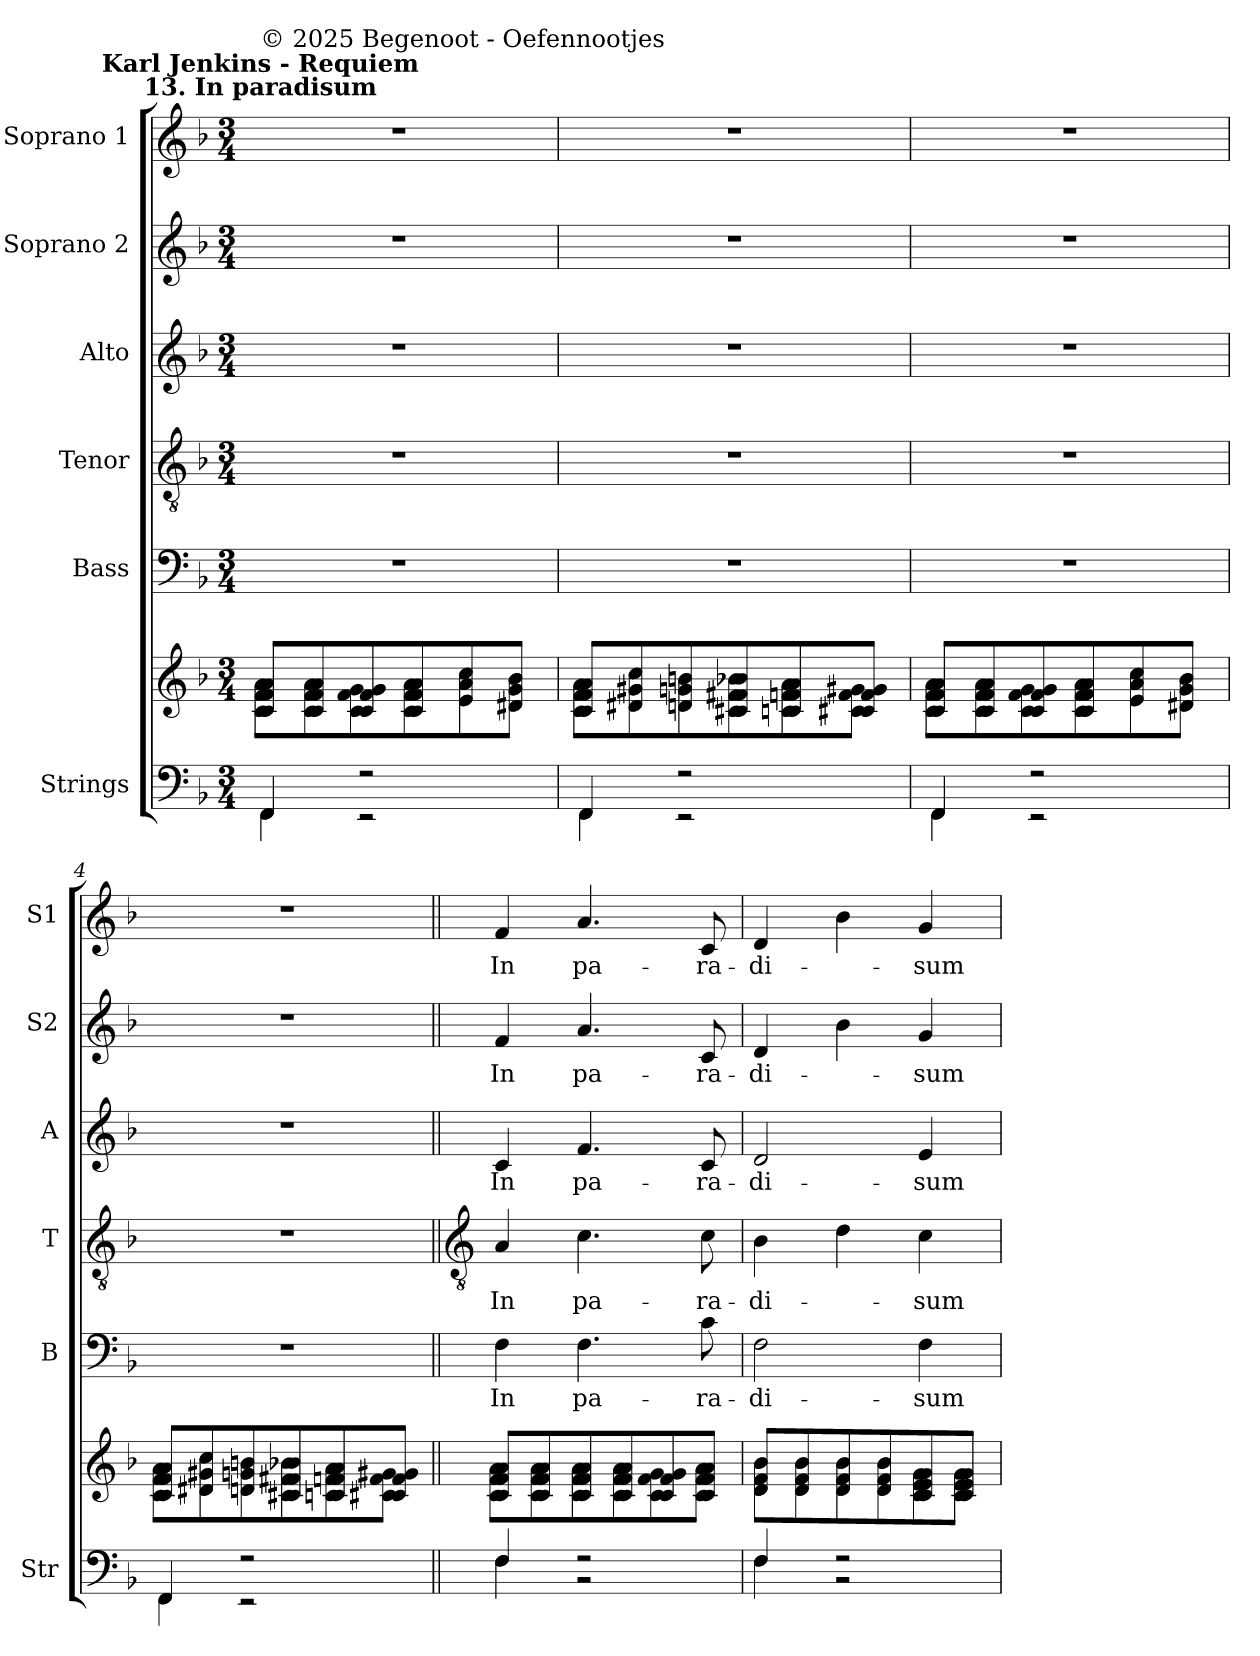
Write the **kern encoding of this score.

**kern	**kern	**kern	**text	**kern	**text	**kern	**text	**kern	**text	**kern	**text
*part6	*part6	*part5	*part5	*part4	*part4	*part3	*part3	*part2	*part2	*part1	*part1
*staff7	*staff6	*staff5	*staff5	*staff4	*staff4	*staff3	*staff3	*staff2	*staff2	*staff1	*staff1
*I"Strings	*	*I"Bass	*	*I"Tenor	*	*I"Alto	*	*I"Soprano 2	*	*I"Soprano 1	*
*I'Str	*	*I'B	*	*I'T	*	*I'A	*	*I'S2	*	*I'S1	*
*clefF4	*clefG2	*clefF4	*	*clefGv2	*	*clefG2	*	*clefG2	*	*clefG2	*
*k[b-]	*k[b-]	*k[b-]	*	*k[b-]	*	*k[b-]	*	*k[b-]	*	*k[b-]	*
*F:	*F:	*F:	*	*F:	*	*F:	*	*F:	*	*F:	*
*M3/4	*M3/4	*M3/4	*	*M3/4	*	*M3/4	*	*M3/4	*	*M3/4	*
=1	=1	=1	=1	=1	=1	=1	=1	=1	=1	=1	=1
*^	*^	*	*	*	*	*	*	*	*	*	*
!	!	!	!	!	!	!	!	!	!	!	!	!LO:TX:a:B:cj:t=Karl Jenkins - Requiem\n13. In paradisum	!
!	!	!	!	!	!	!	!	!	!	!	!	!LO:TX:a:t=© 2025 Begenoot  -  Oefennootjes	!
!	!	!	!	!LO:N:vis=1	!	!LO:N:vis=1	!	!LO:N:vis=1	!	!LO:N:vis=1	!	!LO:N:vis=1	!
4FF/	4FF\	8c/ 8f/ 8a/L	8c\ 8f\ 8a\L	2.r	.	2.r	.	2.r	.	2.r	.	2.r	.
.	.	8c/ 8f/ 8a/	8c\ 8f\ 8a\	.	.	.	.	.	.	.	.	.	.
2r	2r	8c/ 8f/ 8g/	8c\ 8f\ 8g\	.	.	.	.	.	.	.	.	.	.
.	.	8c/ 8f/ 8a/	8c\ 8f\ 8a\	.	.	.	.	.	.	.	.	.	.
.	.	8e/ 8a/ 8cc/	8e\ 8a\ 8cc\	.	.	.	.	.	.	.	.	.	.
.	.	8d#X/ 8g/ 8b-/J	8d#X\ 8g\ 8b-\J	.	.	.	.	.	.	.	.	.	.
=2	=2	=2	=2	=2	=2	=2	=2	=2	=2	=2	=2	=2	=2
!	!	!	!	!LO:N:vis=1	!	!LO:N:vis=1	!	!LO:N:vis=1	!	!LO:N:vis=1	!	!LO:N:vis=1	!
4FF/	4FF\	8c/ 8f/ 8a/L	8c\ 8f\ 8a\L	2.r	.	2.r	.	2.r	.	2.r	.	2.r	.
.	.	8d#X/ 8g#X/ 8cc/	8d#X\ 8g#X\ 8cc\	.	.	.	.	.	.	.	.	.	.
2r	2r	8dn/ 8gn/ 8bn/	8dn\ 8gn\ 8bn\	.	.	.	.	.	.	.	.	.	.
.	.	8c#X/ 8f#X/ 8b-X/	8c#X\ 8f#X\ 8b-X\	.	.	.	.	.	.	.	.	.	.
.	.	8cn/ 8fn/ 8a/	8cn\ 8fn\ 8a\	.	.	.	.	.	.	.	.	.	.
.	.	8c#X/ 8f/ 8g#X/J	8c#X\ 8f\ 8g#X\J	.	.	.	.	.	.	.	.	.	.
=3	=3	=3	=3	=3	=3	=3	=3	=3	=3	=3	=3	=3	=3
!	!	!	!	!LO:N:vis=1	!	!LO:N:vis=1	!	!LO:N:vis=1	!	!LO:N:vis=1	!	!LO:N:vis=1	!
4FF/	4FF\	8c/ 8f/ 8a/L	8c\ 8f\ 8a\L	2.r	.	2.r	.	2.r	.	2.r	.	2.r	.
.	.	8c/ 8f/ 8a/	8c\ 8f\ 8a\	.	.	.	.	.	.	.	.	.	.
2r	2r	8c/ 8f/ 8g/	8c\ 8f\ 8g\	.	.	.	.	.	.	.	.	.	.
.	.	8c/ 8f/ 8a/	8c\ 8f\ 8a\	.	.	.	.	.	.	.	.	.	.
.	.	8e/ 8a/ 8cc/	8e\ 8a\ 8cc\	.	.	.	.	.	.	.	.	.	.
.	.	8d#X/ 8g/ 8b-/J	8d#X\ 8g\ 8b-\J	.	.	.	.	.	.	.	.	.	.
=4	=4	=4	=4	=4	=4	=4	=4	=4	=4	=4	=4	=4	=4
!	!	!	!	!LO:N:vis=1	!	!LO:N:vis=1	!	!LO:N:vis=1	!	!LO:N:vis=1	!	!LO:N:vis=1	!
4FF/	4FF\	8c/ 8f/ 8a/L	8c\ 8f\ 8a\L	2.r	.	2.r	.	2.r	.	2.r	.	2.r	.
.	.	8d#X/ 8g#X/ 8cc/	8d#X\ 8g#X\ 8cc\	.	.	.	.	.	.	.	.	.	.
2r	2r	8dn/ 8gn/ 8bn/	8dn\ 8gn\ 8bn\	.	.	.	.	.	.	.	.	.	.
.	.	8c#X/ 8f#X/ 8b-X/	8c#X\ 8f#X\ 8b-X\	.	.	.	.	.	.	.	.	.	.
.	.	8cn/ 8fn/ 8a/	8cn\ 8fn\ 8a\	.	.	.	.	.	.	.	.	.	.
.	.	8c#X/ 8f/ 8g#X/J	8c#X\ 8f\ 8g#X\J	.	.	.	.	.	.	.	.	.	.
!!LO:LB:g=z
=5||	=5||	=5||	=5||	=5||	=5||	=5||	=5||	=5||	=5||	=5||	=5||	=5||	=5||
*	*	*	*	*	*	*clefGv2	*	*	*	*	*	*	*
!	!	!	!	!	!LO:LY:b	!	!LO:LY:b	!	!LO:LY:b	!	!LO:LY:b	!	!LO:LY:b
4F/	4F\	8c/ 8f/ 8a/L	8c\ 8f\ 8a\L	4F	In	4A	In	4c	In	4f	In	4f	In
.	.	8c/ 8f/ 8a/	8c\ 8f\ 8a\	.	.	.	.	.	.	.	.	.	.
!	!	!	!	!	!LO:LY:b	!	!LO:LY:b	!	!LO:LY:b	!	!LO:LY:b	!	!LO:LY:b
2r	2r	8c/ 8f/ 8a/	8c\ 8f\ 8a\	4.F	pa-	4.c	pa-	4.f	pa-	4.a	pa-	4.a	pa-
.	.	8c/ 8f/ 8a/	8c\ 8f\ 8a\	.	.	.	.	.	.	.	.	.	.
.	.	8c/ 8f/ 8g/	8c\ 8f\ 8g\	.	.	.	.	.	.	.	.	.	.
!	!	!	!	!	!LO:LY:b	!	!LO:LY:b	!	!LO:LY:b	!	!LO:LY:b	!	!LO:LY:b
.	.	8c/ 8f/ 8a/J	8c\ 8f\ 8a\J	8c	-ra-	8c	-ra-	8c	-ra-	8c	-ra-	8c	-ra-
=6	=6	=6	=6	=6	=6	=6	=6	=6	=6	=6	=6	=6	=6
!	!	!	!	!	!LO:LY:b	!	!LO:LY:b	!	!LO:LY:b	!	!LO:LY:b	!	!LO:LY:b
4F/	4F\	8d/ 8f/ 8b-/L	8d\ 8f\ 8b-\L	2F	-di-	4B-	-di-	2d	-di-	4d	-di-	4d	-di-
.	.	8d/ 8f/ 8b-/	8d\ 8f\ 8b-\	.	.	.	.	.	.	.	.	.	.
2r	2r	8d/ 8f/ 8b-/	8d\ 8f\ 8b-\	.	.	4d	.	.	.	4b-	.	4b-	.
.	.	8d/ 8f/ 8b-/	8d\ 8f\ 8b-\	.	.	.	.	.	.	.	.	.	.
!	!	!	!	!	!LO:LY:b	!	!LO:LY:b	!	!LO:LY:b	!	!LO:LY:b	!	!LO:LY:b
.	.	8c/ 8e/ 8g/	8c\ 8e\ 8g\	4F	-sum	4c	-sum	4e	-sum	4g	-sum	4g	-sum
.	.	8c/ 8e/ 8g/J	8c\ 8e\ 8g\J	.	.	.	.	.	.	.	.	.	.
*v	*v	*	*	*	*	*	*	*	*	*	*	*	*
*	*v	*v	*	*	*	*	*	*	*	*	*	*
=	=	=	=	=	=	=	=	=	=	=	=
*-	*-	*-	*-	*-	*-	*-	*-	*-	*-	*-	*-
